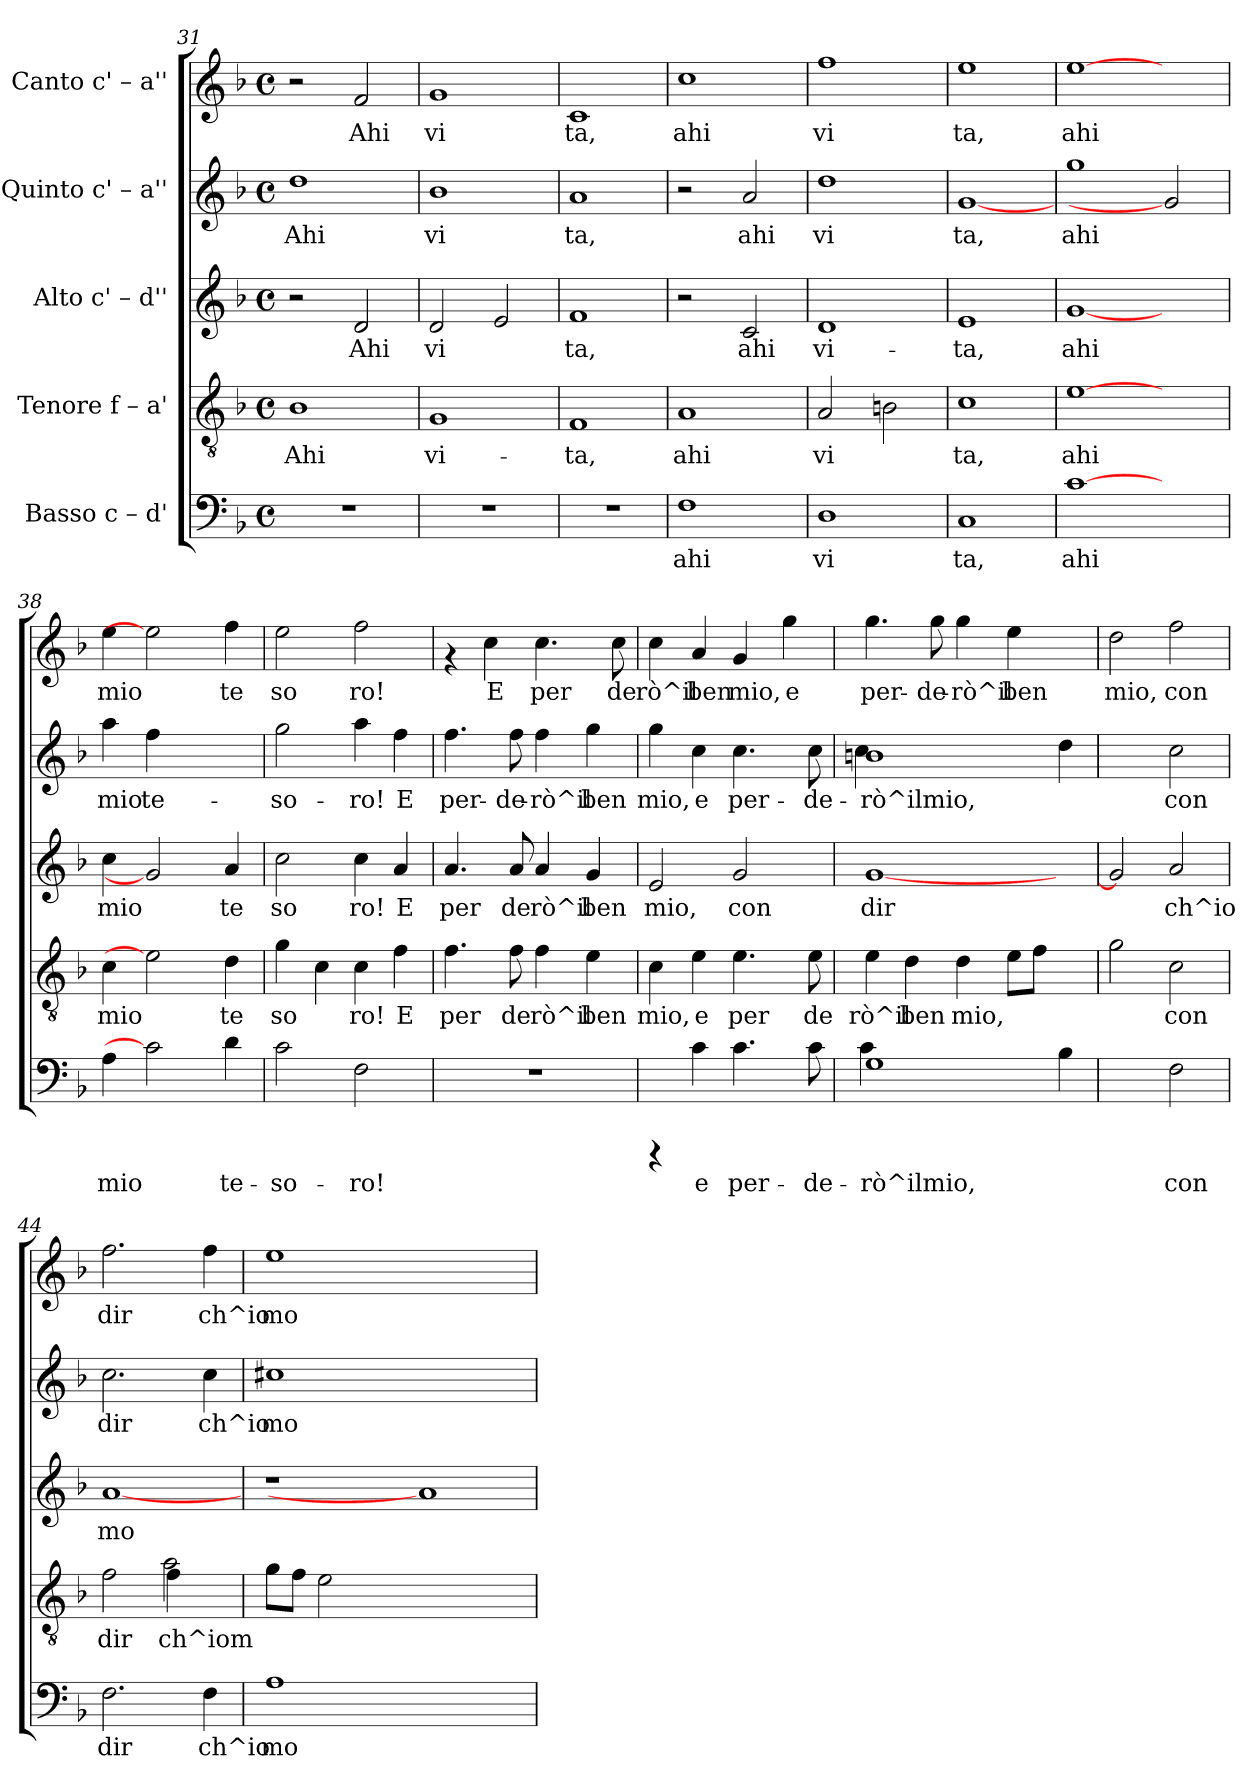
**kern	**text	**kern	**text	**kern	**text	**kern	**text	**kern	**text
*part5	*part5	*part4	*part4	*part3	*part3	*part2	*part2	*part1	*part1
*staff5	*staff5	*staff4	*staff4	*staff3	*staff3	*staff2	*staff2	*staff1	*staff1
*I"Basso  c – d'	*	*I"Tenore  f – a'	*	*I"Alto  c' – d''	*	*I"Quinto  c' – a''	*	*I"Canto  c' – a''	*
*clefF4	*	*clefGv2	*	*clefG2	*	*clefG2	*	*clefG2	*
*k[b-]	*	*k[b-]	*	*k[b-]	*	*k[b-]	*	*k[b-]	*
*F:	*	*F:	*	*F:	*	*F:	*	*F:	*
*M4/4	*	*M4/4	*	*M4/4	*	*M4/4	*	*M4/4	*
*met(c)	*	*met(c)	*	*met(c)	*	*met(c)	*	*met(c)	*
=31	=31	=31	=31	=31	=31	=31	=31	=31	=31
!	!	!	!LO:LY:b:rj	!	!	!	!LO:LY:b:cj	!	!
1r	.	1B-	Ahi	2r	.	1dd	Ahi	2r	.
!	!	!	!	!	!LO:LY:b:rj	!	!	!	!LO:LY:b:rj
.	.	.	.	2d/	Ahi	.	.	2f/	Ahi
=32	=32	=32	=32	=32	=32	=32	=32	=32	=32
!	!	!	!LO:LY:b:rj	!	!LO:LY:b:rj	!	!LO:LY:b:cj	!	!LO:LY:b:rj
1r	.	1G	vi-	2d/	vi-	1b-	vi	1g	vi
!	!	!	!	!	!LO:LY:b:rj	!	!	!	!
.	.	.	.	2e/	--	.	.	.	.
=33	=33	=33	=33	=33	=33	=33	=33	=33	=33
!	!	!	!LO:LY:b:rj	!	!LO:LY:b:rj	!	!LO:LY:b:cj	!	!LO:LY:b:rj
1r	.	1F	-ta,	1f	-ta,	1a	ta,	1c	ta,
=34	=34	=34	=34	=34	=34	=34	=34	=34	=34
!	!LO:LY:b:cj	!	!LO:LY:b:rj	!	!	!	!	!	!LO:LY:b:rj
1F	ahi	1A	ahi	2r	.	2r	.	1cc	ahi
!	!	!	!	!	!LO:LY:b:rj	!	!LO:LY:b:cj	!	!
.	.	.	.	2c/	ahi	2a/	ahi	.	.
=35	=35	=35	=35	=35	=35	=35	=35	=35	=35
!	!LO:LY:b:cj	!	!LO:LY:b:rj	!	!LO:LY:b:rj	!	!LO:LY:b:cj	!	!LO:LY:b:rj
1D	vi	2A/	vi-	1d	vi-	1dd	vi	1ff	vi
!	!	!	!LO:LY:b:rj	!	!	!	!	!	!
.	.	2Bn\	--	.	.	.	.	.	.
!!LO:LB:g=z
=36	=36	=36	=36	=36	=36	=36	=36	=36	=36
!	!LO:LY:b:cj	!	!LO:LY:b:rj	!	!LO:LY:b:rj	!	!LO:LY:b:cj	!	!LO:LY:b:rj
1C	ta,	1c	-ta,	1e	-ta,	[1g	ta,	1ee	ta,
=37	=37	=37	=37	=37	=37	=37	=37	=37	=37
!	!LO:LY:b:cj	!	!LO:LY:b:rj	!	!LO:LY:b:rj	!	!LO:LY:b:cj	!	!LO:LY:b:rj
[1c	ahi	[1e	ahi	[1g	ahi	1gg	ahi	[1ee	ahi
2ryy	.	2ryy	.	2ryy	.	2g]	.	2ryy	.
=38	=38	=38	=38	=38	=38	=38	=38	=38	=38
!	!LO:LY:b:cj	!	!LO:LY:b:rj	!	!LO:LY:b:rj	!	!LO:LY:b:cj	!	!LO:LY:b:rj
4A\	mio	4c\	mio	4cc\	mio	4aa\	mio	4ee\	mio
!	!	!	!	!	!	!	!LO:LY:b:cj	!	!
2c]	.	2e]	.	2g]	.	4ff\	te-	2ee]	.
.	.	.	.	.	.	2ryy	.	.	.
!	!LO:LY:b:cj	!	!LO:LY:b:rj	!	!LO:LY:b:rj	!	!	!	!LO:LY:b:rj
4d\	te-	4d\	te	4a/	te	.	.	4ff\	te
=39	=39	=39	=39	=39	=39	=39	=39	=39	=39
!	!LO:LY:b:cj	!	!LO:LY:b:rj	!	!LO:LY:b:rj	!	!LO:LY:b:cj	!	!LO:LY:b:rj
2c\	-so-	4g\	so	2cc\	so	2gg\	-so-	2ee\	so
!	!	!	!LO:LY:b:rj	!	!	!	!	!	!
.	.	4c\	.	.	.	.	.	.	.
!	!LO:LY:b:cj	!	!LO:LY:b:rj	!	!LO:LY:b:rj	!	!LO:LY:b:cj	!	!LO:LY:b:rj
2F\	-ro!	4c\	ro!	4cc\	ro!	4aa\	-ro!	2ff\	ro!
!	!	!	!LO:LY:b:rj	!	!LO:LY:b:rj	!	!LO:LY:b:cj	!	!
.	.	4f\	E	4a/	E	4ff\	E	.	.
=40	=40	=40	=40	=40	=40	=40	=40	=40	=40
!	!	!	!LO:LY:b:rj	!	!LO:LY:b:rj	!	!LO:LY:b:cj	!	!
1r	.	4.f\	per	4.a/	per	4.ff\	per-	4rf	.
!	!	!	!	!	!	!	!	!	!LO:LY:b:rj
.	.	.	.	.	.	.	.	4cc\	E
!	!	!	!LO:LY:b:rj	!	!LO:LY:b:rj	!	!LO:LY:b:cj	!	!
.	.	8f\	de	8a/	de	8ff\	-de-	.	.
!	!	!	!LO:LY:b:rj	!	!LO:LY:b:rj	!	!LO:LY:b:cj	!	!LO:LY:b:rj
.	.	4f\	rò^il	4a/	rò^il	4ff\	-rò^il	4.cc\	per
!	!	!	!LO:LY:b:rj	!	!LO:LY:b:rj	!	!LO:LY:b:cj	!	!
.	.	4e\	ben	4g/	ben	4gg\	ben	.	.
!	!	!	!	!	!	!	!	!	!LO:LY:b:rj
.	.	.	.	.	.	.	.	8cc\	de
=41	=41	=41	=41	=41	=41	=41	=41	=41	=41
!	!	!	!LO:LY:b:rj	!	!LO:LY:b:rj	!	!LO:LY:b:cj	!	!LO:LY:b:rj
4rCCC	.	4c\	mio,	2e/	mio,	4gg\	mio,	4cc\	rò^il
!	!LO:LY:b:cj	!	!LO:LY:b:rj	!	!	!	!LO:LY:b:cj	!	!LO:LY:b:rj
4c\	e	4e\	e	.	.	4cc\	e	4a/	ben
!	!LO:LY:b:cj	!	!LO:LY:b:rj	!	!LO:LY:b:rj	!	!LO:LY:b:cj	!	!LO:LY:b:rj
4.c\	per-	4.e\	per	2g/	con	4.cc\	per-	4g/	mio,
!	!	!	!	!	!	!	!	!	!LO:LY:b:rj
.	.	.	.	.	.	.	.	4gg\	e
!	!LO:LY:b:cj	!	!LO:LY:b:rj	!	!	!	!LO:LY:b:cj	!	!
8c\	-de-	8e\	de	.	.	8cc\	-de-	.	.
!!LO:PB:g=z
=42	=42	=42	=42	=42	=42	=42	=42	=42	=42
*^	*	*	*	*	*	*	*	*	*
!	!	!LO:LY:b:cj	!	!LO:LY:b:rj	!	!LO:LY:b:rj	!	!LO:LY:b:cj	!	!LO:LY:b:rj
*	*	*	*	*	*	*	*^	*	*	*
1G	4c\	-rò^ilmio,	4e\	rò^il	[1g	dir	1bn	4cc\	-rò^ilmio,	4.gg\	per-
!	!	!	!	!LO:LY:b:rj	!	!	!	!	!	!	!
.	1ryy	.	4d\	ben	.	.	.	1ryy	.	.	.
!	!	!	!	!	!	!	!	!	!	!	!LO:LY:b:rj
.	.	.	.	.	.	.	.	.	.	8gg\	-de-
!	!	!	!	!LO:LY:b:rj	!	!	!	!	!	!	!LO:LY:b:rj
.	.	.	4d\	mio,	.	.	.	.	.	4gg\	-rò^il
!	!	!	!	!LO:LY:b:rj	!	!	!	!	!	!	!LO:LY:b:rj
.	.	.	8e\L	.	.	.	.	.	.	4ee\	ben
!	!	!	!	!LO:LY:b:rj	!	!	!	!	!	!	!
.	.	.	8f\J	.	.	.	.	.	.	.	.
!	!	!LO:LY:b:cj	!	!	!	!	!	!	!LO:LY:b:cj	!	!
4B-\	.	.	4ryy	.	4ryy	.	4dd\	.	.	4ryy	.
*v	*v	*	*	*	*	*	*v	*v	*	*	*
=43	=43	=43	=43	=43	=43	=43	=43	=43	=43
!	!	!	!LO:LY:b:rj	!	!	!	!	!	!LO:LY:b:rj
2ryy	.	2g\	.	2g]	.	2ryy	.	2dd\	mio,
!	!LO:LY:b:cj	!	!LO:LY:b:rj	!	!LO:LY:b:rj	!	!LO:LY:b:cj	!	!LO:LY:b:rj
2F\	con	2c\	con	2a/	ch^io	2cc\	con	2ff\	con
=44	=44	=44	=44	=44	=44	=44	=44	=44	=44
!	!LO:LY:b:cj	!	!LO:LY:b:rj	!	!LO:LY:b:rj	!	!LO:LY:b:cj	!	!LO:LY:b:rj
*	*	*^	*	*	*	*	*	*	*
2.F\	dir	2f\	2ryy	dir	[1a	mo	2.cc\	dir	2.ff\	dir
!	!	!	!	!LO:LY:b:rj	!	!	!	!	!	!
.	.	2a\	4f\	ch^iom	.	.	.	.	.	.
!	!LO:LY:b:cj	!	!	!	!	!	!	!LO:LY:b:cj	!	!LO:LY:b:rj
4F\	ch^io	.	4ryy	.	.	.	4cc\	ch^io	4ff\	ch^io
=45	=45	=45	=45	=45	=45	=45	=45	=45	=45	=45
!	!LO:LY:b:cj	!	!	!LO:LY:b:rj	!	!	!	!LO:LY:b:cj	!	!LO:LY:b:rj
*	*	*v	*v	*	*	*	*	*	*	*
1A	mo	8g\L	.	1r	.	1cc#X	mo	1ee	mo-
!	!	!	!LO:LY:b:rj	!	!	!	!	!	!
.	.	8f\J	.	.	.	.	.	.	.
!	!	!	!LO:LY:b:rj	!	!	!	!	!	!
.	.	2e\	.	.	.	.	.	.	.
.	.	1ryy	.	.	.	.	.	.	.
1ryy	.	.	.	1a]	.	1ryy	.	1ryy	.
.	.	4ryy	.	.	.	.	.	.	.
=	=	=	=	=	=	=	=	=	=
*-	*-	*-	*-	*-	*-	*-	*-	*-	*-
